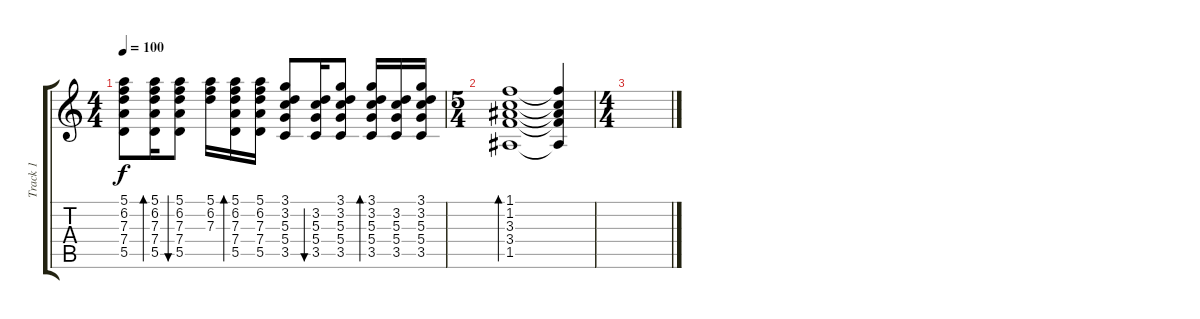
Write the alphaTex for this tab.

\track ("Track 1" "Track 1") {instrument acousticguitarsteel}
\staff {score tabs}
\tuning (E4 B3 G3 D3 A2 E2) {hide}
\ts (4 4)
\tempo 100
\clef g2
\ks c
(5.1 6.2 7.3 7.4 5.5).8{dy f} (5.1 6.2 7.3 7.4 5.5).16{bd 60} (5.1 6.2 7.3 7.4 5.5).8{bu 60} (5.1 6.2 7.3).16 (5.1 6.2 7.3 7.4 5.5).16{bd 60} (5.1 6.2 7.3 7.4 5.5).16 (3.1 3.2 5.3 5.4 3.5).8 (3.2 5.3 5.4 3.5).16{bu 60} (3.1 3.2 5.3 5.4 3.5).8 (3.1 3.2 5.3 5.4 3.5).16{bd 60} (3.2 5.3 5.4 3.5).16 (3.1 3.2 5.3 5.4 3.5).16 |
\ts (5 4)
(1.1 1.2 3.3 3.4 1.5).1{bd 60} (1.1{t} 1.2{t} 3.3{t} 3.4{t} 1.5{t}).4 |
\ts (4 4)
